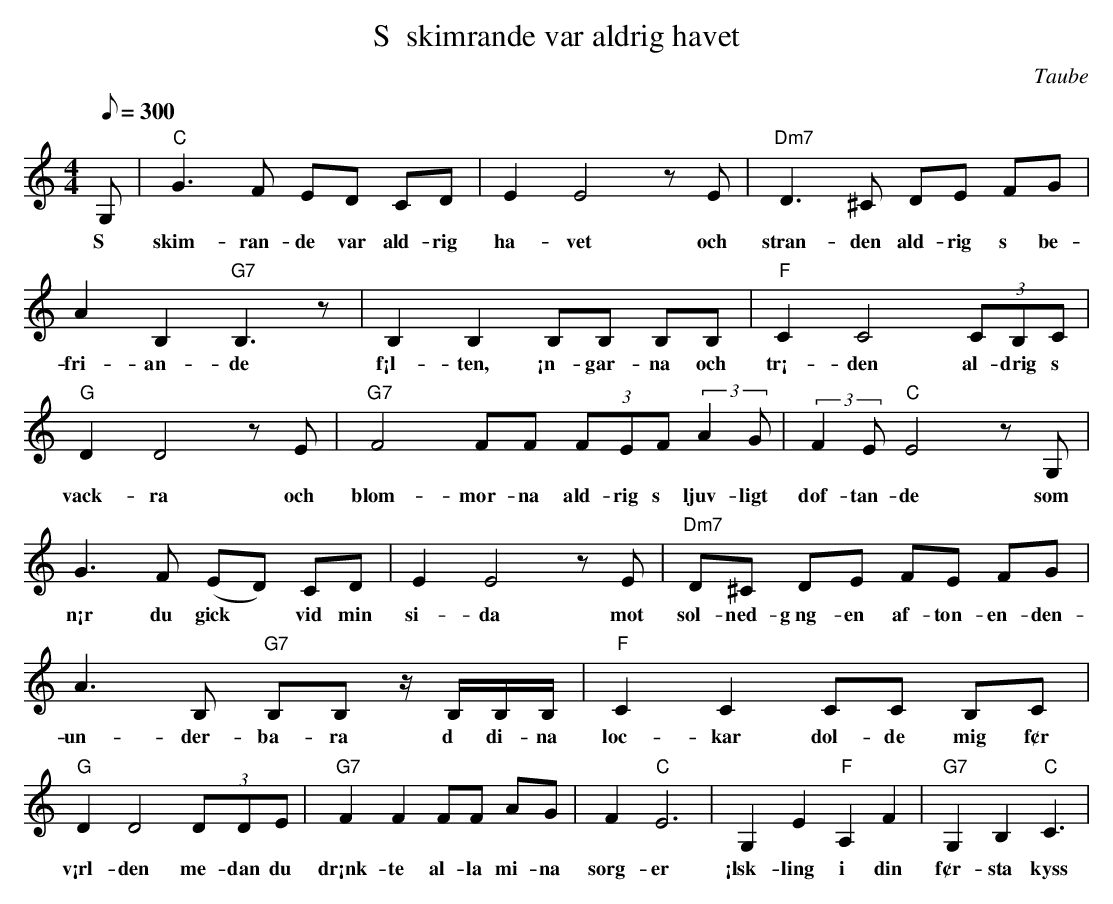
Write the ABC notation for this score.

X:1
T:S  skimrande var aldrig havet
C:Taube
M:4/4
L:1/8
Q:300
K:C
   G,|"C" G3 F ED CD|E2 E4 z E|"Dm7" D3 ^C DE FG|A2 B,2 "G7" B,3 z|B,2 B,2 B,B, B,B,|"F" C2 C4 (3 CB,C|
w: S  skim-ran-de var ald-rig ha-vet och stran-den ald-rig s  be-fri-an-de f¡l-ten, ¡n-gar-na och tr¡-den al-drig s
"G" D2 D4 z E|"G7" F4 FF (3FEF (3:1:2 A2 G|(3:1:2 F2E "C" E4 z G,|G3 F (ED) CD|E2 E4 z E|"Dm7" D^C DE FE FG|
w:  vack-ra och blom-mor-na ald-rig s  ljuv-ligt dof-tan-de som n¡r du gick* vid min si-da mot sol-ned-g ng-en af-ton-en-den-
A3 B, "G7" B,B, z/2 B,/2B,/2B,/2|"F" C2 C2 CC B,C|"G" D2 D4 (3 DDE|"G7" F2 F2 FF AG|F2 "C" E6|G,2 E2 "F" A,2 F2|"G7" G,2 B,2 "C" C3|
w:un-der-ba-ra d  di-na loc-kar dol-de mig f¢r v¡rl-den me-dan du dr¡nk-te al-la mi-na sorg-er ¡lsk-ling i din f¢r-sta kyss
